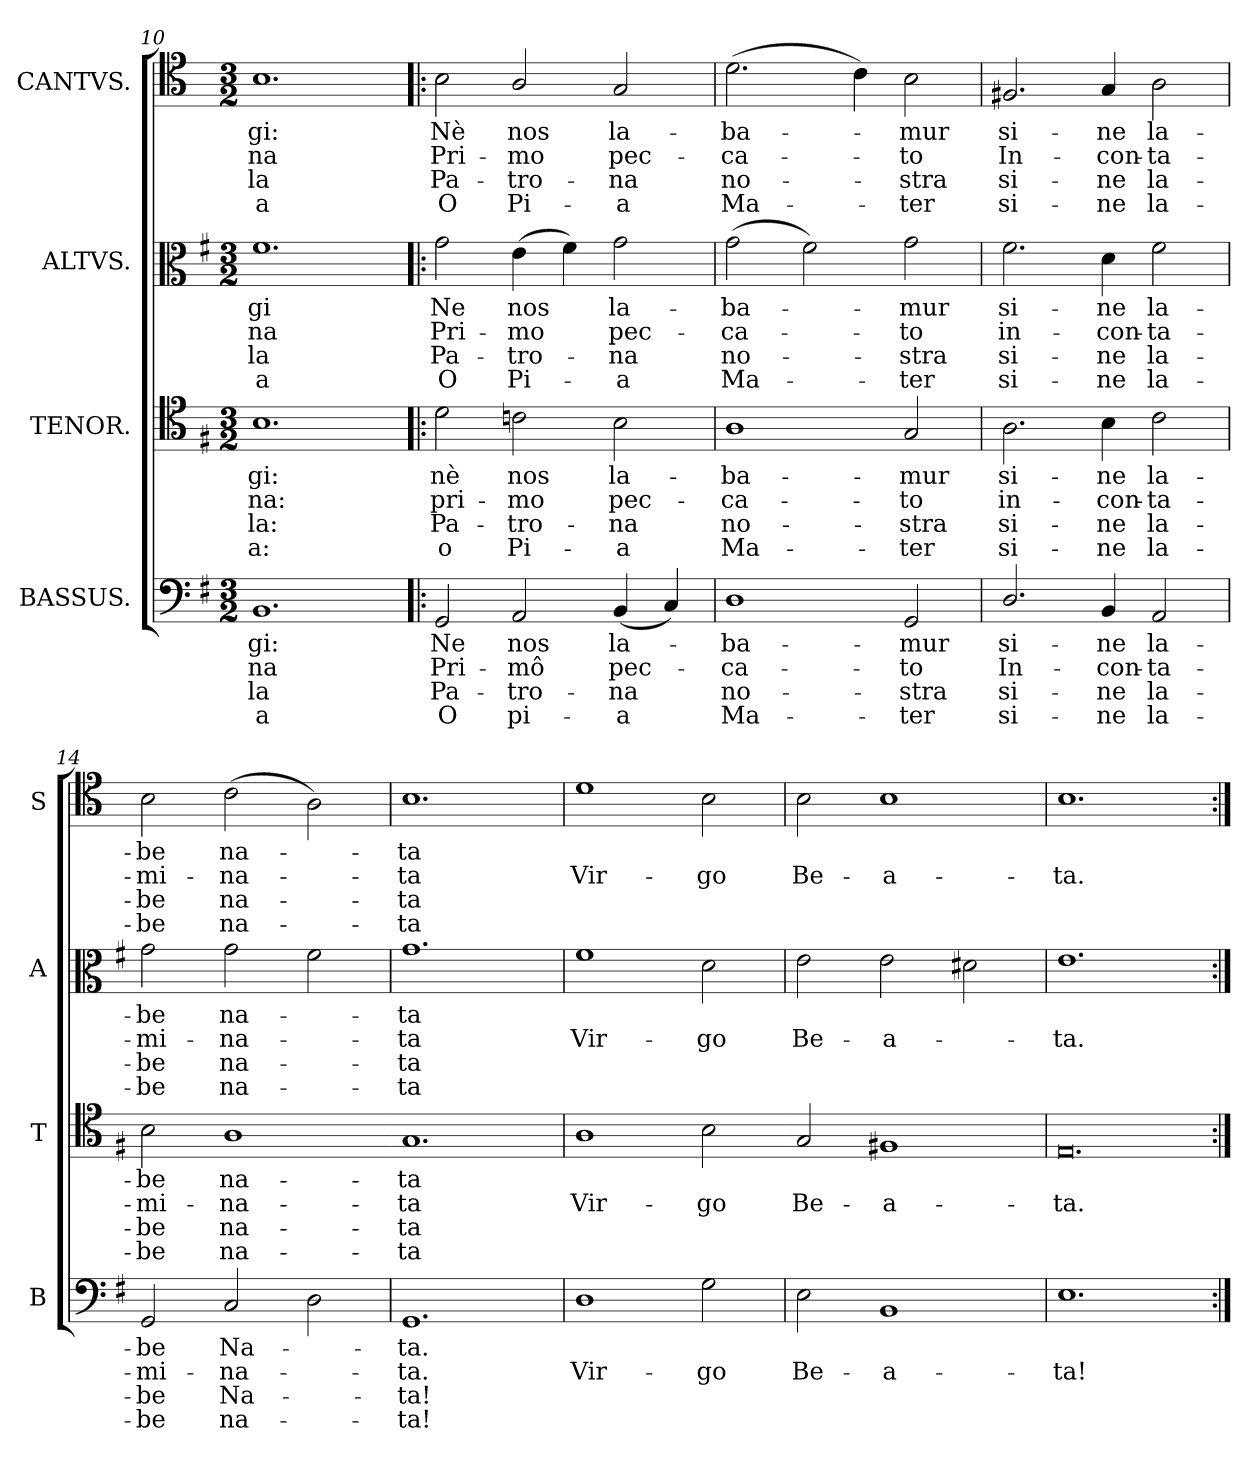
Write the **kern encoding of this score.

**kern	**text	**text	**text	**text	**kern	**text	**text	**text	**text	**kern	**text	**text	**text	**text	**kern	**text	**text	**text	**text
*part4	*part4	*part4	*part4	*part4	*part3	*part3	*part3	*part3	*part3	*part2	*part2	*part2	*part2	*part2	*part1	*part1	*part1	*part1	*part1
*staff4	*staff4	*staff4	*staff4	*staff4	*staff3	*staff3	*staff3	*staff3	*staff3	*staff2	*staff2	*staff2	*staff2	*staff2	*staff1	*staff1	*staff1	*staff1	*staff1
*I"BASSUS.	*	*	*	*	*I"TENOR.	*	*	*	*	*I"ALTVS.	*	*	*	*	*I"CANTVS.	*	*	*	*
*I'B	*	*	*	*	*I'T	*	*	*	*	*I'A	*	*	*	*	*I'S	*	*	*	*
*clefF4	*	*	*	*	*clefC4	*	*	*	*	*clefC3	*	*	*	*	*clefC4	*	*	*	*
*k[f#]	*	*	*	*	*k[f#]	*	*	*	*	*k[f#]	*	*	*	*	*k[]	*	*	*	*
*M3/2	*	*	*	*	*M3/2	*	*	*	*	*M3/2	*	*	*	*	*M3/2	*	*	*	*
=10	=10	=10	=10	=10	=10	=10	=10	=10	=10	=10	=10	=10	=10	=10	=10	=10	=10	=10	=10
1.BB/	-gi:	-na	-la	-a	1.B\	-gi:	-na:	-la:	-a:	1.f#\	-gi	-na	-la	-a	1.B\	-gi:	-na	-la	-a
=11!|:	=11!|:	=11!|:	=11!|:	=11!|:	=11!|:	=11!|:	=11!|:	=11!|:	=11!|:	=11!|:	=11!|:	=11!|:	=11!|:	=11!|:	=11!|:	=11!|:	=11!|:	=11!|:	=11!|:
2GG/	Ne	Pri-	Pa-	O	2d\	nè	pri-	Pa-	o	2g\	Ne	Pri-	Pa-	O	2B\	Nè	Pri-	Pa-	O
2AA/	nos	-mô	-tro-	pi-	2cn\	nos	-mo	-tro-	Pi-	(4e\	nos	-mo	-tro-	Pi-	2A/	nos	-mo	-tro-	Pi-
.	.	.	.	.	.	.	.	.	.	4f#\)	.	.	.	.	.	.	.	.	.
(4BB/	la-	pec-	-na	-a	2B\	la-	pec-	-na	-a	2g\	la-	pec-	-na	-a	2G/	la-	pec-	-na	-a
4C/)	.	.	.	.	.	.	.	.	.	.	.	.	.	.	.	.	.	.	.
=12	=12	=12	=12	=12	=12	=12	=12	=12	=12	=12	=12	=12	=12	=12	=12	=12	=12	=12	=12
1D\	-ba-	-ca-	no-	Ma-	1A\	-ba-	-ca-	no-	Ma-	(2g\	-ba-	-ca-	no-	Ma-	(2.d\	-ba-	-ca-	no-	Ma-
.	.	.	.	.	.	.	.	.	.	2f#\)	.	.	.	.	.	.	.	.	.
.	.	.	.	.	.	.	.	.	.	.	.	.	.	.	4c\)	.	.	.	.
2GG/	-mur	-to	-stra	-ter	2G/	-mur	-to	-stra	-ter	2g\	-mur	-to	-stra	-ter	2B\	-mur	-to	-stra	-ter
=13	=13	=13	=13	=13	=13	=13	=13	=13	=13	=13	=13	=13	=13	=13	=13	=13	=13	=13	=13
2.D/	si-	In-	si-	si-	2.A\	si-	in-	si-	si-	2.f#\	si-	in-	si-	si-	2.F#X/	si-	In-	si-	si-
4BB/	-ne	-con-	-ne	-ne	4B\	-ne	-con-	-ne	-ne	4d\	-ne	-con-	-ne	-ne	4G/	-ne	-con-	-ne	-ne
2AA/	la-	-ta-	la-	la-	2c\	la-	-ta-	la-	la-	2f#\	la-	-ta-	la-	la-	2A\	la-	-ta-	la-	la-
=14	=14	=14	=14	=14	=14	=14	=14	=14	=14	=14	=14	=14	=14	=14	=14	=14	=14	=14	=14
2GG/	-be	-mi-	-be	-be	2B\	-be	-mi-	-be	-be	2g\	-be	-mi-	-be	-be	2B\	-be	-mi-	-be	-be
2C/	Na-	-na-	Na-	na-	1A\	na-	-na-	na-	na-	2g\	na-	-na-	na-	na-	(2c\	na-	-na-	na-	na-
2D\	.	.	.	.	.	.	.	.	.	2f#\	.	.	.	.	2A\)	.	.	.	.
=15	=15	=15	=15	=15	=15-	=15	=15	=15	=15	=15	=15	=15	=15	=15	=15	=15	=15	=15	=15
1.GG/	-ta.	-ta.	-ta!	-ta!	1.G/	-ta	-ta	-ta	-ta	1.g\	-ta	-ta	-ta	-ta	1.B\	-ta	-ta	-ta	-ta
=16	=16	=16	=16	=16	=16	=16	=16	=16	=16	=16	=16	=16	=16	=16	=16	=16	=16	=16	=16
1D\	.	Vir-	.	.	1A\	.	Vir-	.	.	1f#\	.	Vir-	.	.	1d\	.	Vir-	.	.
2G\	.	-go	.	.	2B\	.	-go	.	.	2d\	.	-go	.	.	2B\	.	-go	.	.
=17	=17	=17	=17	=17	=17-	=17	=17	=17	=17	=17	=17	=17	=17	=17	=17	=17	=17	=17	=17
2E\	.	Be-	.	.	2G/	.	Be-	.	.	2e\	.	Be-	.	.	2B\	.	Be-	.	.
1BB/	.	-a-	.	.	1F#X/	.	-a-	.	.	2e\	.	-a-	.	.	1B\	.	-a-	.	.
.	.	.	.	.	.	.	.	.	.	2d#X\	.	.	.	.	.	.	.	.	.
=18	=18	=18	=18	=18	=18	=18	=18	=18	=18	=18	=18	=18	=18	=18	=18	=18	=18	=18	=18
!	!	!	!	!	!LO:N:vis=0.	!	!	!	!	!	!	!	!	!	!	!	!	!	!
1.E\	.	-ta!	.	.	1.E/	.	-ta.	.	.	1.e\	.	-ta.	.	.	1.B\	.	-ta.	.	.
=:|!	=:|!	=:|!	=:|!	=:|!	=:|!	=:|!	=:|!	=:|!	=:|!	=:|!	=:|!	=:|!	=:|!	=:|!	=:|!	=:|!	=:|!	=:|!	=:|!
*-	*-	*-	*-	*-	*-	*-	*-	*-	*-	*-	*-	*-	*-	*-	*-	*-	*-	*-	*-
